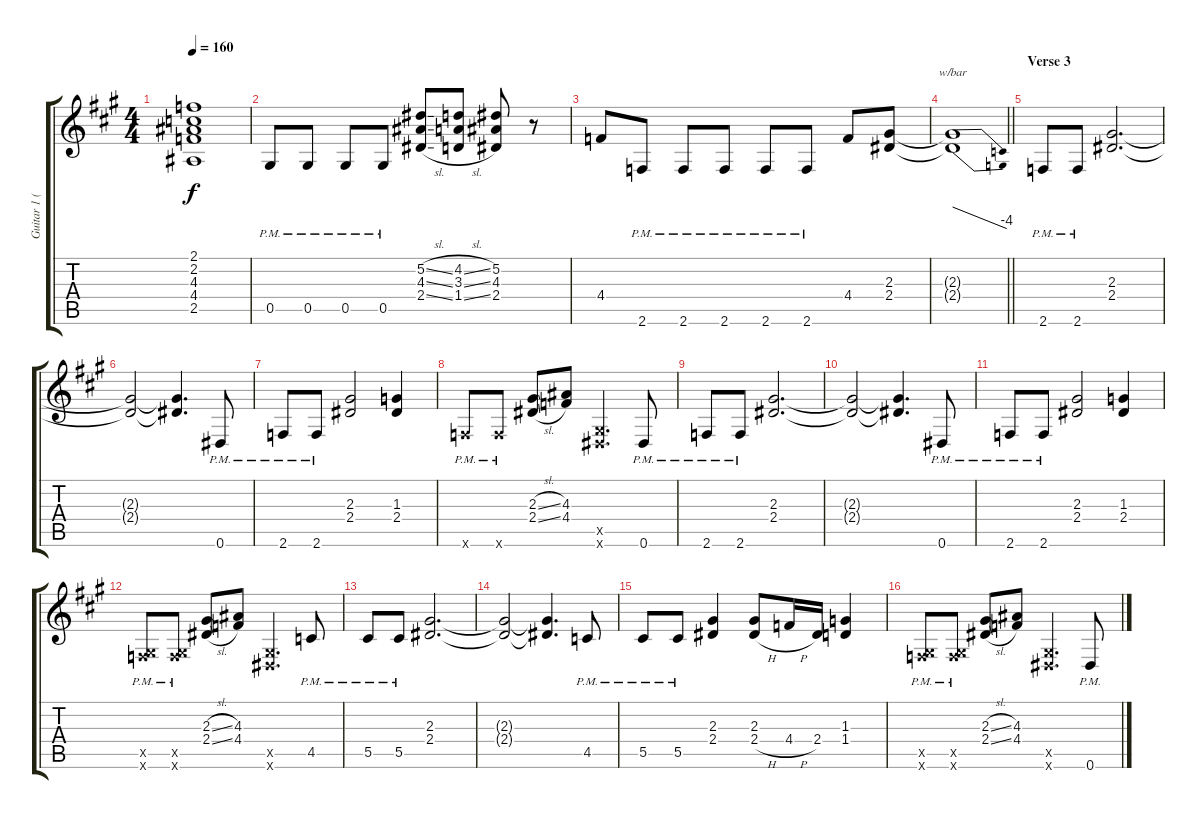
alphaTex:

\track ("Guitar 1 (Rhythm)" "Guitar 1 (") {instrument overdrivenguitar}
\staff {score tabs}
\tuning (Eb4 Bb3 Gb3 Db3 Ab2 Eb2) {hide}
\ts (4 4)
\tempo 160
\clef g2
\ks a
(2.1 2.2 4.3 4.4 2.5).1{dy f} |
0.5{pm}.8 0.5{pm}.8 0.5{pm}.8 0.5{pm}.8 (5.2{sl} 4.3{sl} 2.4{sl}).8 (4.2{sl} 3.3{sl} 1.4{sl}).8 (5.2 4.3 2.4).8 r.8 |
4.4.8 2.6{pm}.8 2.6{pm}.8 2.6{pm}.8 2.6{pm}.8 2.6{pm}.8 4.4.8 (2.3 2.4).8 |
\barLineRight lightlight
(2.3{t} 2.4{t}).1{tbe (dive default 0 0 60 -16)} |
\section ("" "Verse 3")
2.6{pm}.8 2.6{pm}.8 (2.3 2.4).2{d} |
(2.3{t} 2.4{t}).2 (2.3{t} 2.4{t}).4{d} 0.6{pm}.8 |
2.6{pm}.8 2.6{pm}.8 (2.3 2.4).2 (1.3 2.4).4 |
2.6{pm x}.8 2.6{pm x}.8 (2.3{sl} 2.4{sl}).8 (4.3 4.4).8 (0.5{x} 0.6{x}).4{d} 0.6{pm}.8 |
2.6{pm}.8 2.6{pm}.8 (2.3 2.4).2{d} |
(2.3{t} 2.4{t}).2 (2.3{t} 2.4{t}).4{d} 0.6{pm}.8 |
2.6{pm}.8 2.6{pm}.8 (2.3 2.4).2 (1.3 2.4).4 |
(0.5{x} 2.6{pm x}).8 (0.5{x} 2.6{pm x}).8 (2.3{sl} 2.4{sl}).8 (4.3 4.4).8 (0.5{x} 0.6{x}).4{d} 4.5{pm}.8 |
5.5{pm}.8 5.5{pm}.8 (2.3 2.4).2{d} |
(2.3{t} 2.4{t}).2 (2.3{t} 2.4{t}).4{d} 4.5{pm}.8 |
5.5{pm}.8 5.5{pm}.8 (2.3 2.4).4 (2.3 2.4{h}).8 4.4{h}.16 2.4.16 (1.3 1.4).4 |
(0.5{x} 2.6{pm x}).8 (0.5{x} 2.6{pm x}).8 (2.3{sl} 2.4{sl}).8 (4.3 4.4).8 (0.5{x} 0.6{x}).4{d} 0.6{pm}.8
